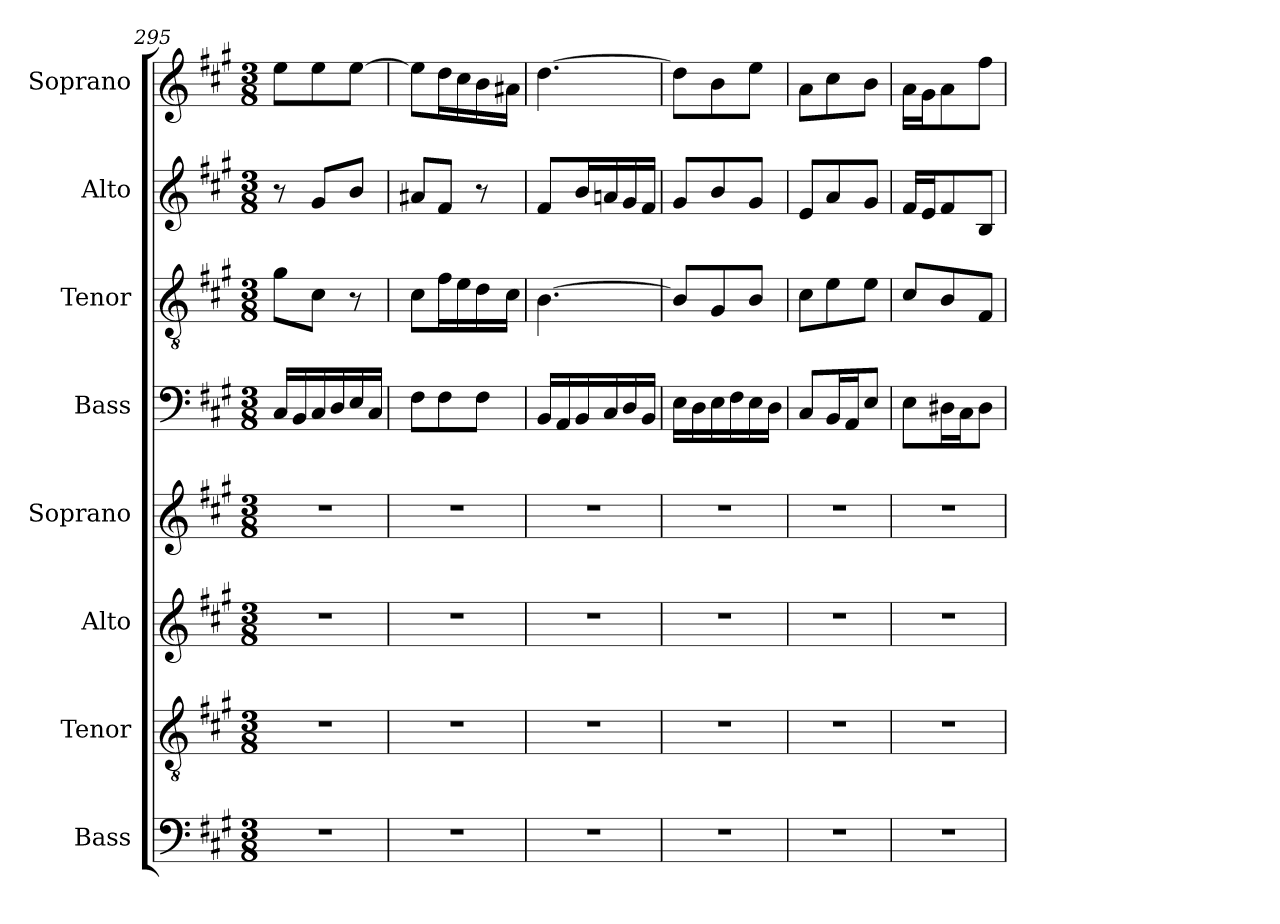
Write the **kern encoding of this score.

**kern	**kern	**kern	**kern	**kern	**kern	**kern	**kern
*part8	*part7	*part6	*part5	*part4	*part3	*part2	*part1
*staff8	*staff7	*staff6	*staff5	*staff4	*staff3	*staff2	*staff1
*I"Bass	*I"Tenor	*I"Alto	*I"Soprano	*I"Bass	*I"Tenor	*I"Alto	*I"Soprano
*clefF4	*clefGv2	*clefG2	*clefG2	*clefF4	*clefGv2	*clefG2	*clefG2
*k[f#c#g#]	*k[f#c#g#]	*k[f#c#g#]	*k[f#c#g#]	*k[f#c#g#]	*k[f#c#g#]	*k[f#c#g#]	*k[f#c#g#]
*A:	*A:	*A:	*A:	*A:	*A:	*A:	*A:
*M3/8	*M3/8	*M3/8	*M3/8	*M3/8	*M3/8	*M3/8	*M3/8
=295	=295	=295	=295	=295	=295	=295	=295
4.r	4.r	4.r	4.r	16C#/LL	8g#\L	8r	8ee\L
.	.	.	.	16BB/	.	.	.
.	.	.	.	16C#/	8c#\J	8g#/L	8ee\
.	.	.	.	16D/	.	.	.
.	.	.	.	16E/	8r	8b/J	[>8ee\J
.	.	.	.	16C#/JJ	.	.	.
=296	=296	=296	=296	=296	=296	=296	=296
4.r	4.r	4.r	4.r	8F#\L	8c#\L	8a#X/L	8ee\L]
.	.	.	.	8F#\	16f#\L	8f#/J	16dd\L
.	.	.	.	.	16e\	.	16cc#\
.	.	.	.	8F#\J	16d\	8r	16b\
.	.	.	.	.	16c#\JJ	.	16a#X\JJ
=297	=297	=297	=297	=297	=297	=297	=297
4.r	4.r	4.r	4.r	16BB/LL	[>4.B\	8f#/L	[>4.dd\
.	.	.	.	16AA/	.	.	.
.	.	.	.	16BB/	.	16b/L	.
.	.	.	.	16C#/	.	16an/	.
.	.	.	.	16D/	.	16g#/	.
.	.	.	.	16BB/JJ	.	16f#/JJ	.
=298	=298	=298	=298	=298	=298	=298	=298
4.r	4.r	4.r	4.r	16E\LL	8B/L]	8g#/L	8dd\L]
.	.	.	.	16D\	.	.	.
.	.	.	.	16E\	8G#/	8b/	8b\
.	.	.	.	16F#\	.	.	.
.	.	.	.	16E\	8B/J	8g#/J	8ee\J
.	.	.	.	16D\JJ	.	.	.
=299	=299	=299	=299	=299	=299	=299	=299
4.r	4.r	4.r	4.r	8C#/L	8c#\L	8e/L	8a\L
.	.	.	.	16BB/L	8e\	8a/	8cc#\
.	.	.	.	16AA/J	.	.	.
.	.	.	.	8E/J	8e\J	8g#/J	8b\J
=300	=300	=300	=300	=300	=300	=300	=300
4.r	4.r	4.r	4.r	8E\L	8c#/L	16f#/LL	16a\LL
.	.	.	.	.	.	16e/J	16g#\J
.	.	.	.	16D#X\L	8B/	8f#/	8a\
.	.	.	.	16C#\J	.	.	.
.	.	.	.	8D#\J	8F#/J	8B/J	8ff#\J
=	=	=	=	=	=	=	=
*-	*-	*-	*-	*-	*-	*-	*-
